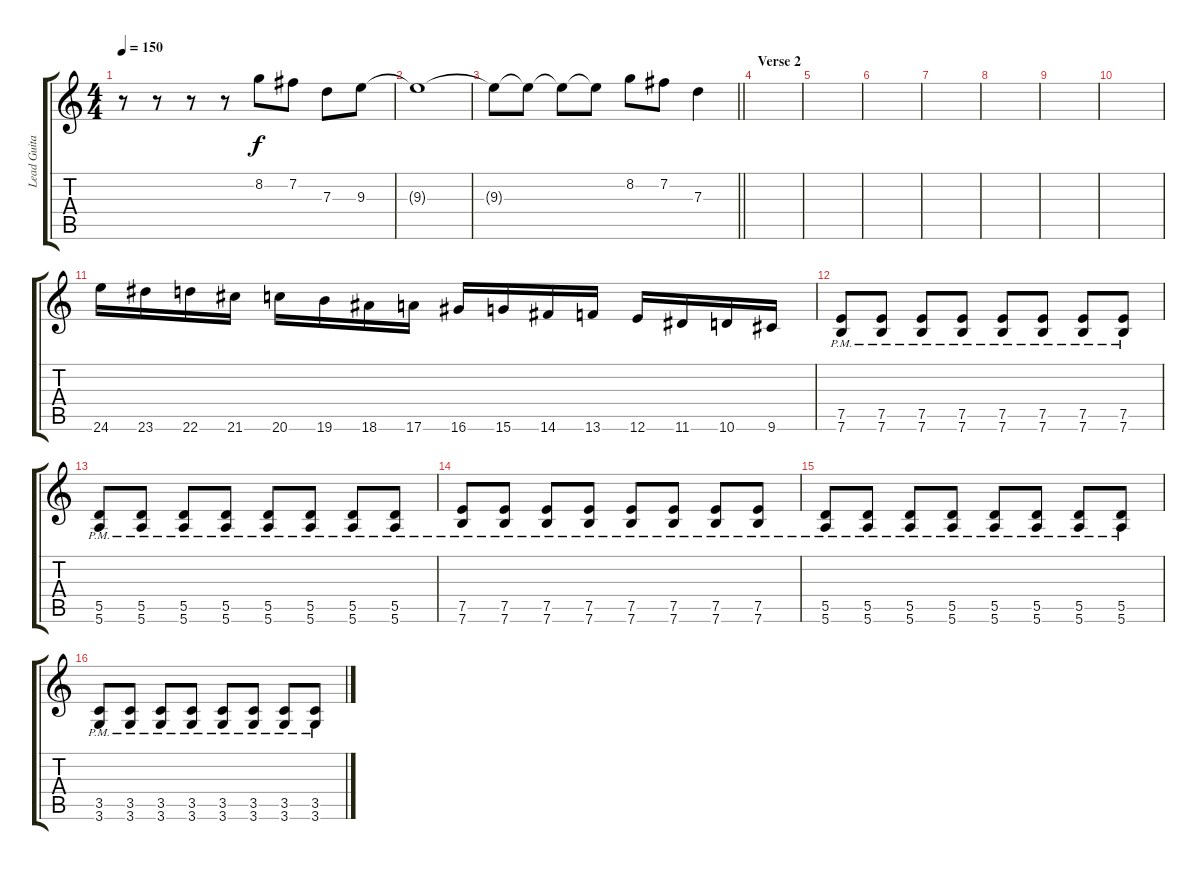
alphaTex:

\track ("Lead Guitar" "Lead Guita") {instrument electricguitarjazz}
\staff {score tabs}
\tuning (E4 B3 G3 D3 A2 E2) {hide}
\ts (4 4)
\tempo 150
\clef g2
\ks c
r.8{dy f} r.8 r.8 r.8 8.2.8 7.2.8 7.3.8 9.3.8 |
9.3{t}.1 |
\barLineRight lightlight
9.3{t}.8 9.3{t}.8 9.3{t}.8 9.3{t}.8 8.2.8 7.2.8 7.3.4 |
\section ("" "Verse 2")
|
|
|
|
|
|
|
24.6.16{volume 16 instrument guitarfretnoise} 23.6.16 22.6.16 21.6.16 20.6.16 19.6.16 18.6.16 17.6.16 16.6.16 15.6.16 14.6.16 13.6.16 12.6.16 11.6.16 10.6.16 9.6.16 |
(7.5{pm} 7.6{pm}).8{volume 16 instrument distortionguitar} (7.5{pm} 7.6{pm}).8 (7.5{pm} 7.6{pm}).8 (7.5{pm} 7.6{pm}).8 (7.5{pm} 7.6{pm}).8 (7.5{pm} 7.6{pm}).8 (7.5{pm} 7.6{pm}).8 (7.5{pm} 7.6{pm}).8 |
(5.5{pm} 5.6{pm}).8 (5.5{pm} 5.6{pm}).8 (5.5{pm} 5.6{pm}).8 (5.5{pm} 5.6{pm}).8 (5.5{pm} 5.6{pm}).8 (5.5{pm} 5.6{pm}).8 (5.5{pm} 5.6{pm}).8 (5.5{pm} 5.6{pm}).8 |
(7.5{pm} 7.6{pm}).8 (7.5{pm} 7.6{pm}).8 (7.5{pm} 7.6{pm}).8 (7.5{pm} 7.6{pm}).8 (7.5{pm} 7.6{pm}).8 (7.5{pm} 7.6{pm}).8 (7.5{pm} 7.6{pm}).8 (7.5{pm} 7.6{pm}).8 |
(5.5{pm} 5.6{pm}).8 (5.5{pm} 5.6{pm}).8 (5.5{pm} 5.6{pm}).8 (5.5{pm} 5.6{pm}).8 (5.5{pm} 5.6{pm}).8 (5.5{pm} 5.6{pm}).8 (5.5{pm} 5.6{pm}).8 (5.5{pm} 5.6{pm}).8 |
(3.5{pm} 3.6{pm}).8 (3.5{pm} 3.6{pm}).8 (3.5{pm} 3.6{pm}).8 (3.5{pm} 3.6{pm}).8 (3.5{pm} 3.6{pm}).8 (3.5{pm} 3.6{pm}).8 (3.5{pm} 3.6{pm}).8 (3.5{pm} 3.6{pm}).8
